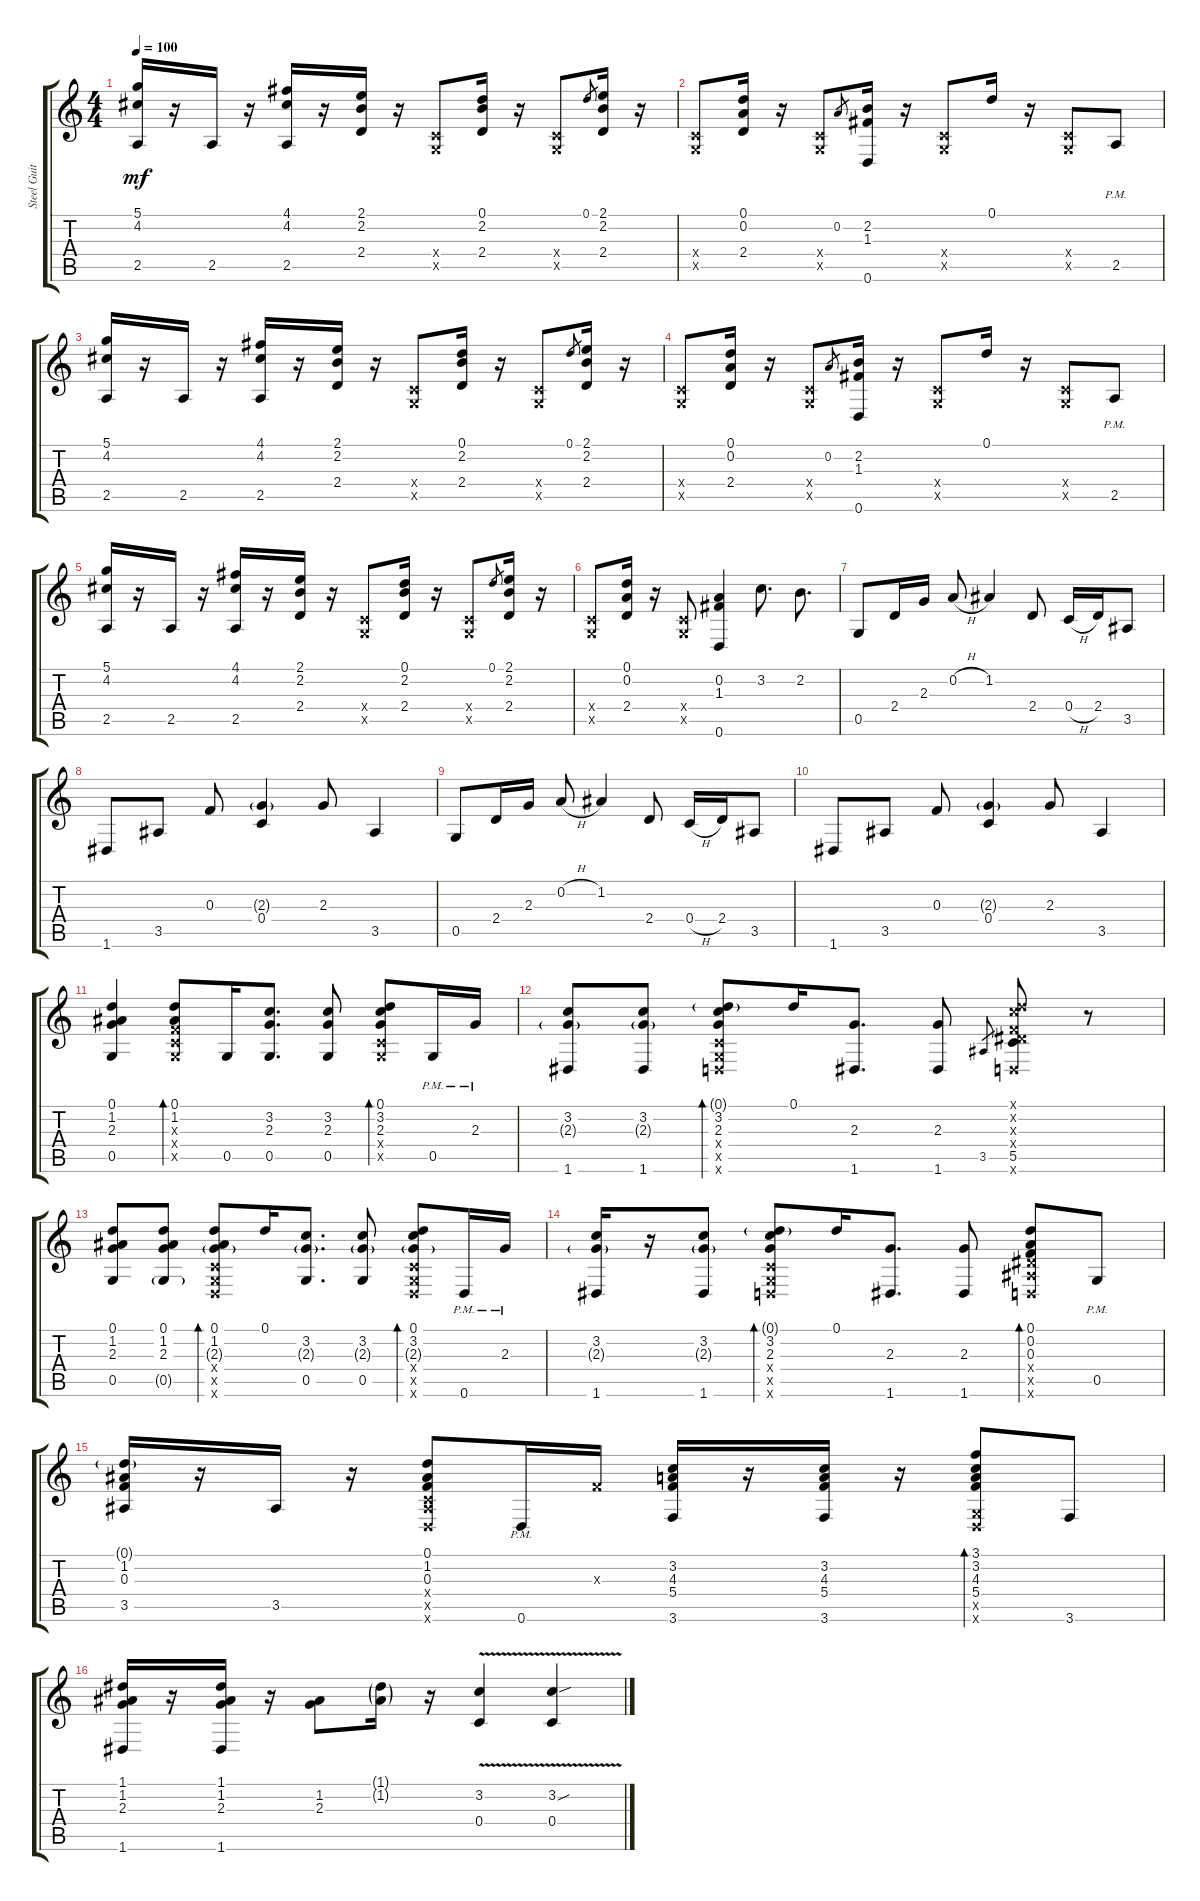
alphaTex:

\track ("Steel Guitar" "Steel Guit") {instrument acousticguitarsteel}
\staff {score tabs}
\tuning (D4 A3 F3 C3 G2 D2) {hide}
\ts (4 4)
\tempo 100
\clef g2
\ks c
(5.1 4.2 2.5).16{dy mf} r.16 2.5.16 r.16 (4.1 4.2 2.5).16 r.16 (2.1 2.2 2.4).16 r.16 (0.4{x} 0.5{x}).8 (0.1 2.2 2.4).16 r.16 (0.4{x} 0.5{x}).8 0.1.8{gr} (2.1 2.2 2.4).16 r.16 |
(0.4{x} 0.5{x}).8 (0.1 0.2 2.4).16 r.16 (0.4{x} 0.5{x}).8 0.2.8{gr} (2.2 1.3 0.6).16 r.16 (0.4{x} 0.5{x}).8 0.1.16 r.16 (0.4{x} 0.5{x}).8 2.5{pm}.8 |
(5.1 4.2 2.5).16 r.16 2.5.16 r.16 (4.1 4.2 2.5).16 r.16 (2.1 2.2 2.4).16 r.16 (0.4{x} 0.5{x}).8 (0.1 2.2 2.4).16 r.16 (0.4{x} 0.5{x}).8 0.1.8{gr} (2.1 2.2 2.4).16 r.16 |
(0.4{x} 0.5{x}).8 (0.1 0.2 2.4).16 r.16 (0.4{x} 0.5{x}).8 0.2.8{gr} (2.2 1.3 0.6).16 r.16 (0.4{x} 0.5{x}).8 0.1.16 r.16 (0.4{x} 0.5{x}).8 2.5{pm}.8 |
(5.1 4.2 2.5).16 r.16 2.5.16 r.16 (4.1 4.2 2.5).16 r.16 (2.1 2.2 2.4).16 r.16 (0.4{x} 0.5{x}).8 (0.1 2.2 2.4).16 r.16 (0.4{x} 0.5{x}).8 0.1.8{gr} (2.1 2.2 2.4).16 r.16 |
(0.4{x} 0.5{x}).8 (0.1 0.2 2.4).16 r.16 (0.4{x} 0.5{x}).8 (0.2 1.3 0.6).4 3.2.8{d} 2.2.8{d} |
0.5.8 2.4.16 2.3.16 0.2{h}.8 1.2.4 2.4.8 0.4{h}.16 2.4.16 3.5.8 |
1.6.8 3.5.8 0.3.8 (2.3{g} 0.4).4 2.3.8 3.5.4 |
0.5.8 2.4.16 2.3.16 0.2{h}.8 1.2.4 2.4.8 0.4{h}.16 2.4.16 3.5.8 |
1.6.8 3.5.8 0.3.8 (2.3{g} 0.4).4 2.3.8 3.5.4 |
(0.1 1.2 2.3 0.5).4 (0.1 1.2 0.3{x} 0.4{x} 0.5{x}).8{bd 30} 0.5.16 (3.2 2.3 0.5).8{d} (3.2 2.3 0.5).8 (0.1 3.2 2.3 0.4{x} 0.5{x}).8{bd 30} 0.5{pm}.16 2.3{pm}.16 |
(3.2 2.3{g} 1.6).8 (3.2 2.3{g} 1.6).8 (0.1{g} 3.2 2.3 0.4{x} 0.5{x} 0.6{x}).8{bd 30} 0.1.16 (2.3 1.6).8{d} (2.3 1.6).8 3.5.8{gr} (0.1{x} 3.2{x} 0.3{x} 3.4{x} 5.5 0.6{x}).8 r.8 |
(0.1 1.2 2.3 0.5).8 (0.1 1.2 2.3 0.5{g}).8 (0.1 1.2 2.3{g} 0.4{x} 0.5{x} 0.6{x}).8{bd 30} 0.1.16 (3.2 2.3{g} 0.5).8{d} (3.2 2.3{g} 0.5).8 (0.1 3.2 2.3{g} 0.4{x} 0.5{x} 0.6{x}).8{bd 30} 0.6{pm}.16 2.3{pm}.16 |
(3.2 2.3{g} 1.6).16 r.16 (3.2 2.3{g} 1.6).8 (0.1{g} 3.2 2.3 0.4{x} 0.5{x} 0.6{x}).8{bd 30} 0.1.16 (2.3 1.6).8{d} (2.3 1.6).8 (0.1 0.2 0.3 3.4{x} 3.5{x} 0.6{x}).8{bd 30} 0.5{pm}.8 |
(0.1{g} 1.2 0.3 3.5).16 r.16 3.5.16 r.16 (0.1 1.2 0.3 0.4{x} 3.5{x} 0.6{x}).8 0.6{pm}.16 0.3{x}.16 (3.2 4.3 5.4 3.6).16 r.16 (3.2 4.3 5.4 3.6).16 r.16 (3.1 3.2 4.3 5.4 0.5{x} 0.6{x}).8{bd 30} 3.6.8 |
(1.1 1.2 2.3 1.6).16 r.16 (1.1 1.2 2.3 1.6).16 r.16 (1.2 2.3).8 (1.1{g} 1.2{g}).16 r.16 (3.2{v} 0.4).4 (3.2{v sou} 0.4).4
